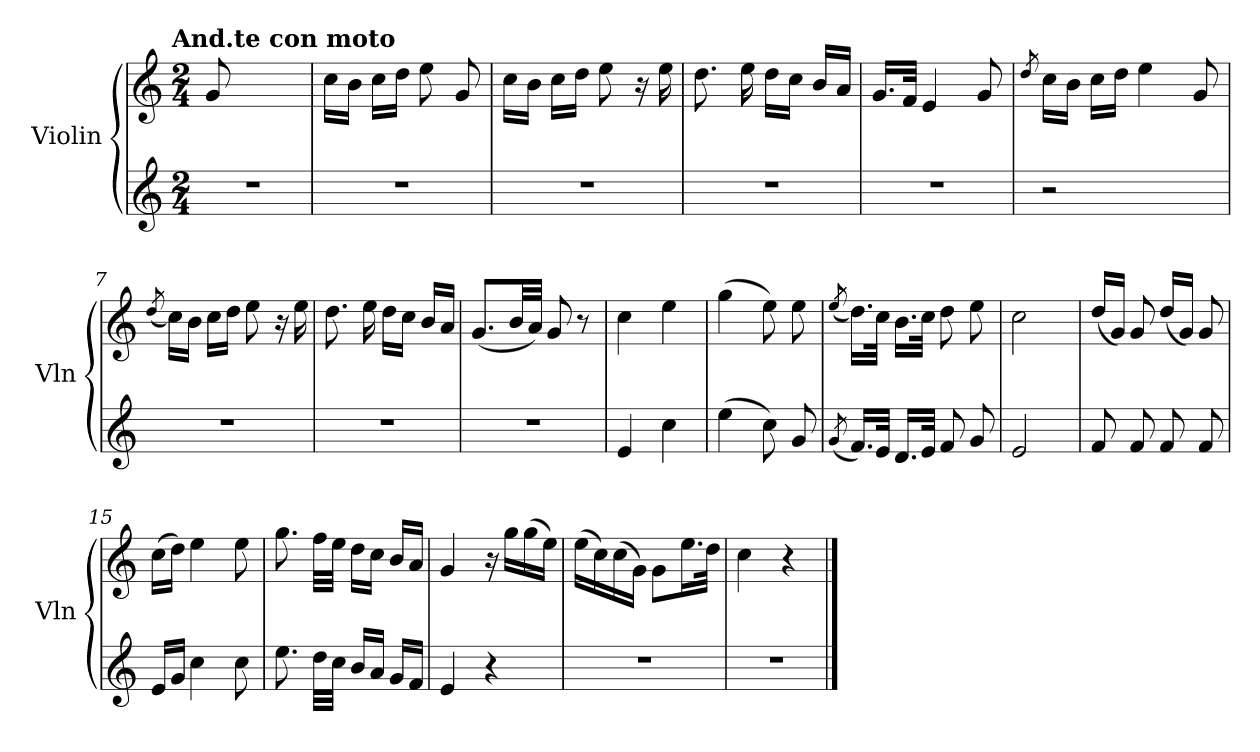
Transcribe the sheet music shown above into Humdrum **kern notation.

**kern	**kern
*part2	*part1
*staff2	*staff1
*I"Violin	*I"Violin
*I'Vln	*I'Vln
*clefG2	*clefG2
*k[]	*k[]
!!LO:TX:omd:t=And.te con moto
*M2/4	*M2/4
*MM92	*MM92
=1	=1
2r	8g/
.	4.ryy
=2	=2
2r	16cc\LL
.	16b\JJ
.	16cc\LL
.	16dd\JJ
.	8ee\
.	8g/
=3	=3
2r	16cc\LL
.	16b\JJ
.	16cc\LL
.	16dd\JJ
.	8ee\
.	16r
.	16ee\
=4	=4
2r	8.dd\
.	16ee\
.	16dd\LL
.	16cc\JJ
.	16b/LL
.	16a/JJ
=5	=5
2r	16.g/LL
.	32f/JJk
.	4e/
.	8g/
=6	=6
.	8qdd/
2r	16cc\LL
.	16b\JJ
.	16cc\LL
.	16dd\JJ
.	4ee\
8ryy	8g/
!!LO:LB:g=z
=7	=7
.	(<8qdd/
2r	16cc\LL)
.	16b\JJ
.	16cc\LL
.	16dd\JJ
.	8ee\
.	16r
.	16ee\
=8	=8
2r	8.dd\
.	16ee\
.	16dd\LL
.	16cc\JJ
.	16b/LL
.	16a/JJ
=9	=9
2r	(<8.g/L
.	32b/LL
.	32a/JJJ)
.	8g/
.	8r
=10	=10
4e/	4cc\
4cc\	4ee\
=11	=11
(>4ee\	(>4gg\
8cc\)	8ee\)
8g/	8ee\
=12	=12
(<8qg/	(<8qee/
16.f/LL)	16.dd\LL)
32e/JJk	32cc\JJk
16.d/LL	16.b\LL
32e/JJk	32cc\JJk
8f/	8dd\
8g/	8ee\
=13	=13
2e/	2cc\
!!LO:LB:g=z
=14	=14
8f/	(<16dd/LL
.	16g/JJ)
8f/	8g/
8f/	(<16dd/LL
.	16g/JJ)
8f/	8g/
=15	=15
16e/LL	(>16cc\LL
16g/JJ	16dd\JJ)
4cc\	4ee\
8cc\	8ee\
=16	=16
8.ee\	8.gg\
32dd\LLL	32ff\LLL
32cc\JJJ	32ee\JJJ
16b/LL	16dd\LL
16a/JJ	16cc\JJ
16g/LL	16b/LL
16f/JJ	16a/JJ
=17	=17
4e/	4g/
4r	16r
.	16gg\LL
.	(>16gg\
.	16ee\JJ)
=18	=18
2r	(>16ee\LL
.	16cc\)
.	(>16cc\
.	16g\JJ)
.	8g\L
.	16.ee\L
.	32dd\JJk
=19	=19
2r	4cc\
.	4r
==	==
*-	*-
